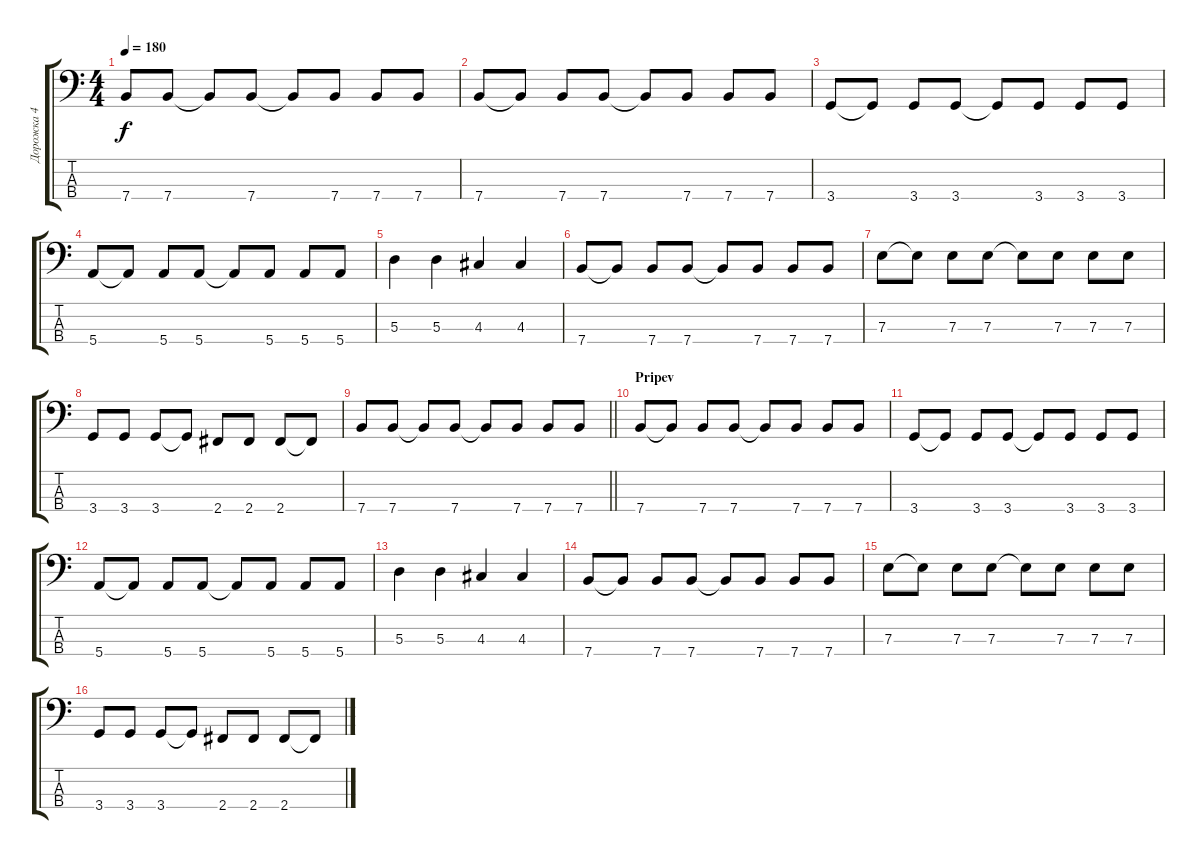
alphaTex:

\track ("Дорожка 4" "Дорожка 4") {instrument electricbassfinger}
\staff {score tabs}
\tuning (G2 D2 A1 E1) {hide}
\ts (4 4)
\tempo 180
\clef f4
\ks c
7.4.8{dy f} 7.4.8 7.4{t}.8 7.4.8 7.4{t}.8 7.4.8 7.4.8 7.4.8 |
7.4.8 7.4{t}.8 7.4.8 7.4.8 7.4{t}.8 7.4.8 7.4.8 7.4.8 |
3.4.8 3.4{t}.8 3.4.8 3.4.8 3.4{t}.8 3.4.8 3.4.8 3.4.8 |
5.4.8 5.4{t}.8 5.4.8 5.4.8 5.4{t}.8 5.4.8 5.4.8 5.4.8 |
5.3.4 5.3.4 4.3.4 4.3.4 |
7.4.8 7.4{t}.8 7.4.8 7.4.8 7.4{t}.8 7.4.8 7.4.8 7.4.8 |
7.3.8 7.3{t}.8 7.3.8 7.3.8 7.3{t}.8 7.3.8 7.3.8 7.3.8 |
3.4.8 3.4.8 3.4.8 3.4{t}.8 2.4.8 2.4.8 2.4.8 2.4{t}.8 |
\barLineRight lightlight
7.4.8 7.4.8 7.4{t}.8 7.4.8 7.4{t}.8 7.4.8 7.4.8 7.4.8 |
\section ("" "Pripev")
7.4.8 7.4{t}.8 7.4.8 7.4.8 7.4{t}.8 7.4.8 7.4.8 7.4.8 |
3.4.8 3.4{t}.8 3.4.8 3.4.8 3.4{t}.8 3.4.8 3.4.8 3.4.8 |
5.4.8 5.4{t}.8 5.4.8 5.4.8 5.4{t}.8 5.4.8 5.4.8 5.4.8 |
5.3.4 5.3.4 4.3.4 4.3.4 |
7.4.8 7.4{t}.8 7.4.8 7.4.8 7.4{t}.8 7.4.8 7.4.8 7.4.8 |
7.3.8 7.3{t}.8 7.3.8 7.3.8 7.3{t}.8 7.3.8 7.3.8 7.3.8 |
3.4.8 3.4.8 3.4.8 3.4{t}.8 2.4.8 2.4.8 2.4.8 2.4{t}.8
